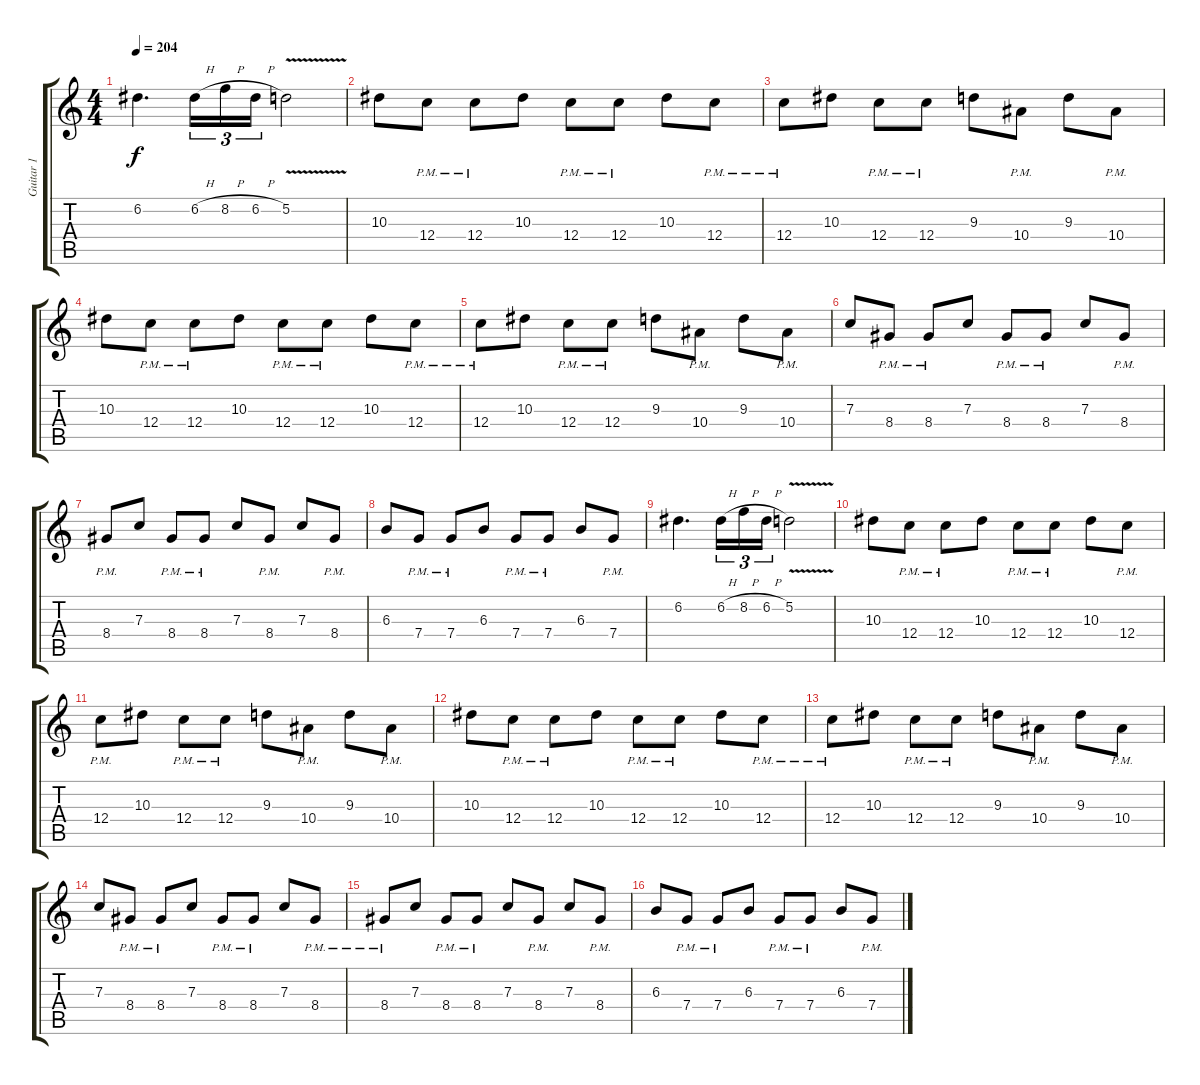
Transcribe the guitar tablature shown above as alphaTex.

\track ("Guitar 1" "Guitar 1") {instrument distortionguitar}
\staff {score tabs}
\tuning (D4 A3 F3 C3 G2 C2) {hide}
\ts (4 4)
\tempo 204
\clef g2
\ks c
6.2.4{d dy f} 6.2{h}.16{tu (3 2)} 8.2{h}.16{tu (3 2)} 6.2{h}.16{tu (3 2)} 5.2{v}.2 |
10.3.8 12.4{pm}.8 12.4{pm}.8 10.3.8 12.4{pm}.8 12.4{pm}.8 10.3.8 12.4{pm}.8 |
12.4{pm}.8 10.3.8 12.4{pm}.8 12.4{pm}.8 9.3.8 10.4{pm}.8 9.3.8 10.4{pm}.8 |
10.3.8 12.4{pm}.8 12.4{pm}.8 10.3.8 12.4{pm}.8 12.4{pm}.8 10.3.8 12.4{pm}.8 |
12.4{pm}.8 10.3.8 12.4{pm}.8 12.4{pm}.8 9.3.8 10.4{pm}.8 9.3.8 10.4{pm}.8 |
7.3.8 8.4{pm}.8 8.4{pm}.8 7.3.8 8.4{pm}.8 8.4{pm}.8 7.3.8 8.4{pm}.8 |
8.4{pm}.8 7.3.8 8.4{pm}.8 8.4{pm}.8 7.3.8 8.4{pm}.8 7.3.8 8.4{pm}.8 |
6.3.8 7.4{pm}.8 7.4{pm}.8 6.3.8 7.4{pm}.8 7.4{pm}.8 6.3.8 7.4{pm}.8 |
6.2.4{d} 6.2{h}.16{tu (3 2)} 8.2{h}.16{tu (3 2)} 6.2{h}.16{tu (3 2)} 5.2{v}.2 |
10.3.8 12.4{pm}.8 12.4{pm}.8 10.3.8 12.4{pm}.8 12.4{pm}.8 10.3.8 12.4{pm}.8 |
12.4{pm}.8 10.3.8 12.4{pm}.8 12.4{pm}.8 9.3.8 10.4{pm}.8 9.3.8 10.4{pm}.8 |
10.3.8 12.4{pm}.8 12.4{pm}.8 10.3.8 12.4{pm}.8 12.4{pm}.8 10.3.8 12.4{pm}.8 |
12.4{pm}.8 10.3.8 12.4{pm}.8 12.4{pm}.8 9.3.8 10.4{pm}.8 9.3.8 10.4{pm}.8 |
7.3.8 8.4{pm}.8 8.4{pm}.8 7.3.8 8.4{pm}.8 8.4{pm}.8 7.3.8 8.4{pm}.8 |
8.4{pm}.8 7.3.8 8.4{pm}.8 8.4{pm}.8 7.3.8 8.4{pm}.8 7.3.8 8.4{pm}.8 |
6.3.8 7.4{pm}.8 7.4{pm}.8 6.3.8 7.4{pm}.8 7.4{pm}.8 6.3.8 7.4{pm}.8
